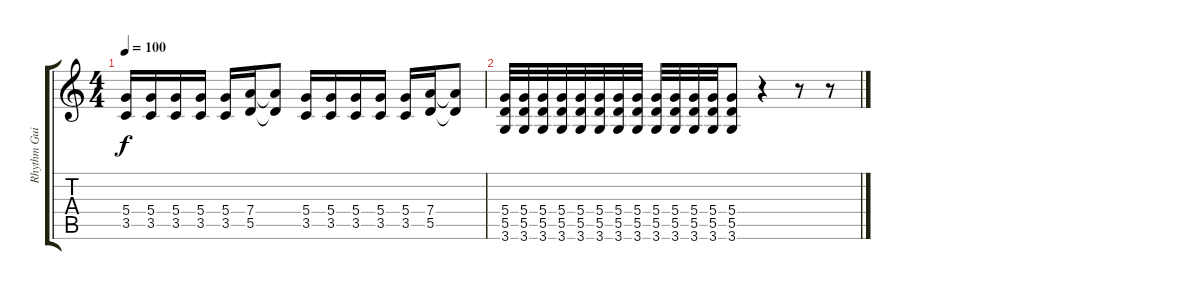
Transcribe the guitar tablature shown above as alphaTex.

\track ("Rhythm Guitar" "Rhythm Gui") {instrument distortionguitar}
\staff {score tabs}
\tuning (E4 B3 G3 D3 A2 E2) {hide}
\ts (4 4)
\tempo 100
\clef g2
\ks c
(5.4 3.5).16{dy f} (5.4 3.5).16 (5.4 3.5).16 (5.4 3.5).16 (5.4 3.5).16 (7.4 5.5).16 (7.4{t} 5.5{t}).8 (5.4 3.5).16 (5.4 3.5).16 (5.4 3.5).16 (5.4 3.5).16 (5.4 3.5).16 (7.4 5.5).16 (7.4{t} 5.5{t}).8 |
(5.4 5.5 3.6).32 (5.4 5.5 3.6).32 (5.4 5.5 3.6).32 (5.4 5.5 3.6).32 (5.4 5.5 3.6).32 (5.4 5.5 3.6).32 (5.4 5.5 3.6).32 (5.4 5.5 3.6).32 (5.4 5.5 3.6).32 (5.4 5.5 3.6).32 (5.4 5.5 3.6).32 (5.4 5.5 3.6).32 (5.4 5.5 3.6).8 r.4 r.8 r.8
